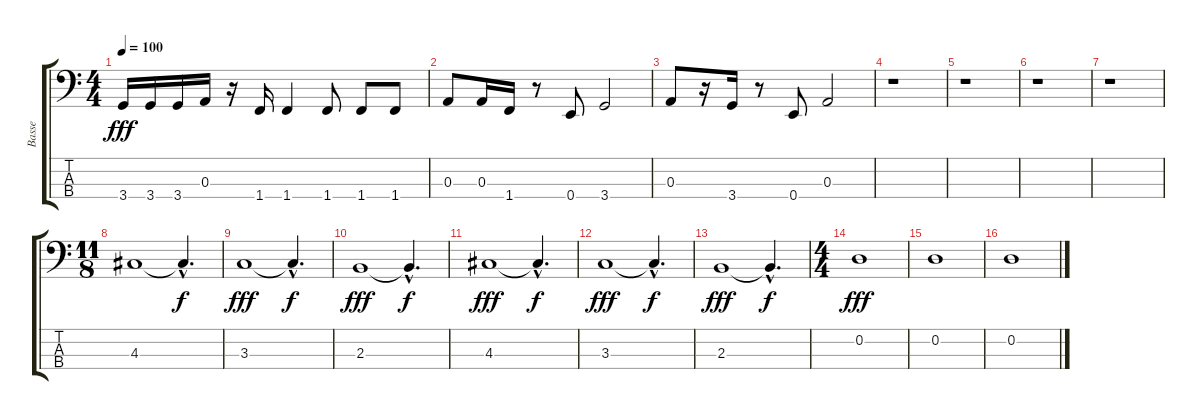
\track ("Basse" "Basse") {instrument electricbassfinger}
\staff {score tabs}
\tuning (G2 D2 A1 E1) {hide}
\ts (4 4)
\tempo 100
\clef f4
\ks c
3.4.16{dy fff} 3.4.16 3.4.16 0.3.16 r.16 1.4.16 1.4.4 1.4.8 1.4.8 1.4.8 |
0.3.8 0.3.16 1.4.16 r.8 0.4.8 3.4.2 |
0.3.8 r.16 3.4.16 r.8 0.4.8 0.3.2 |
r.1 |
r.1 |
r.1 |
r.1 |
\ts (11 8)
4.3.1 4.3{hac t}.4{d dy f} |
3.3.1{dy fff} 3.3{hac t}.4{d dy f} |
2.3.1{dy fff} 2.3{hac t}.4{d dy f} |
4.3.1{dy fff} 4.3{hac t}.4{d dy f} |
3.3.1{dy fff} 3.3{hac t}.4{d dy f} |
2.3.1{dy fff} 2.3{hac t}.4{d dy f} |
\ts (4 4)
0.2.1{dy fff} |
0.2.1 |
0.2.1
